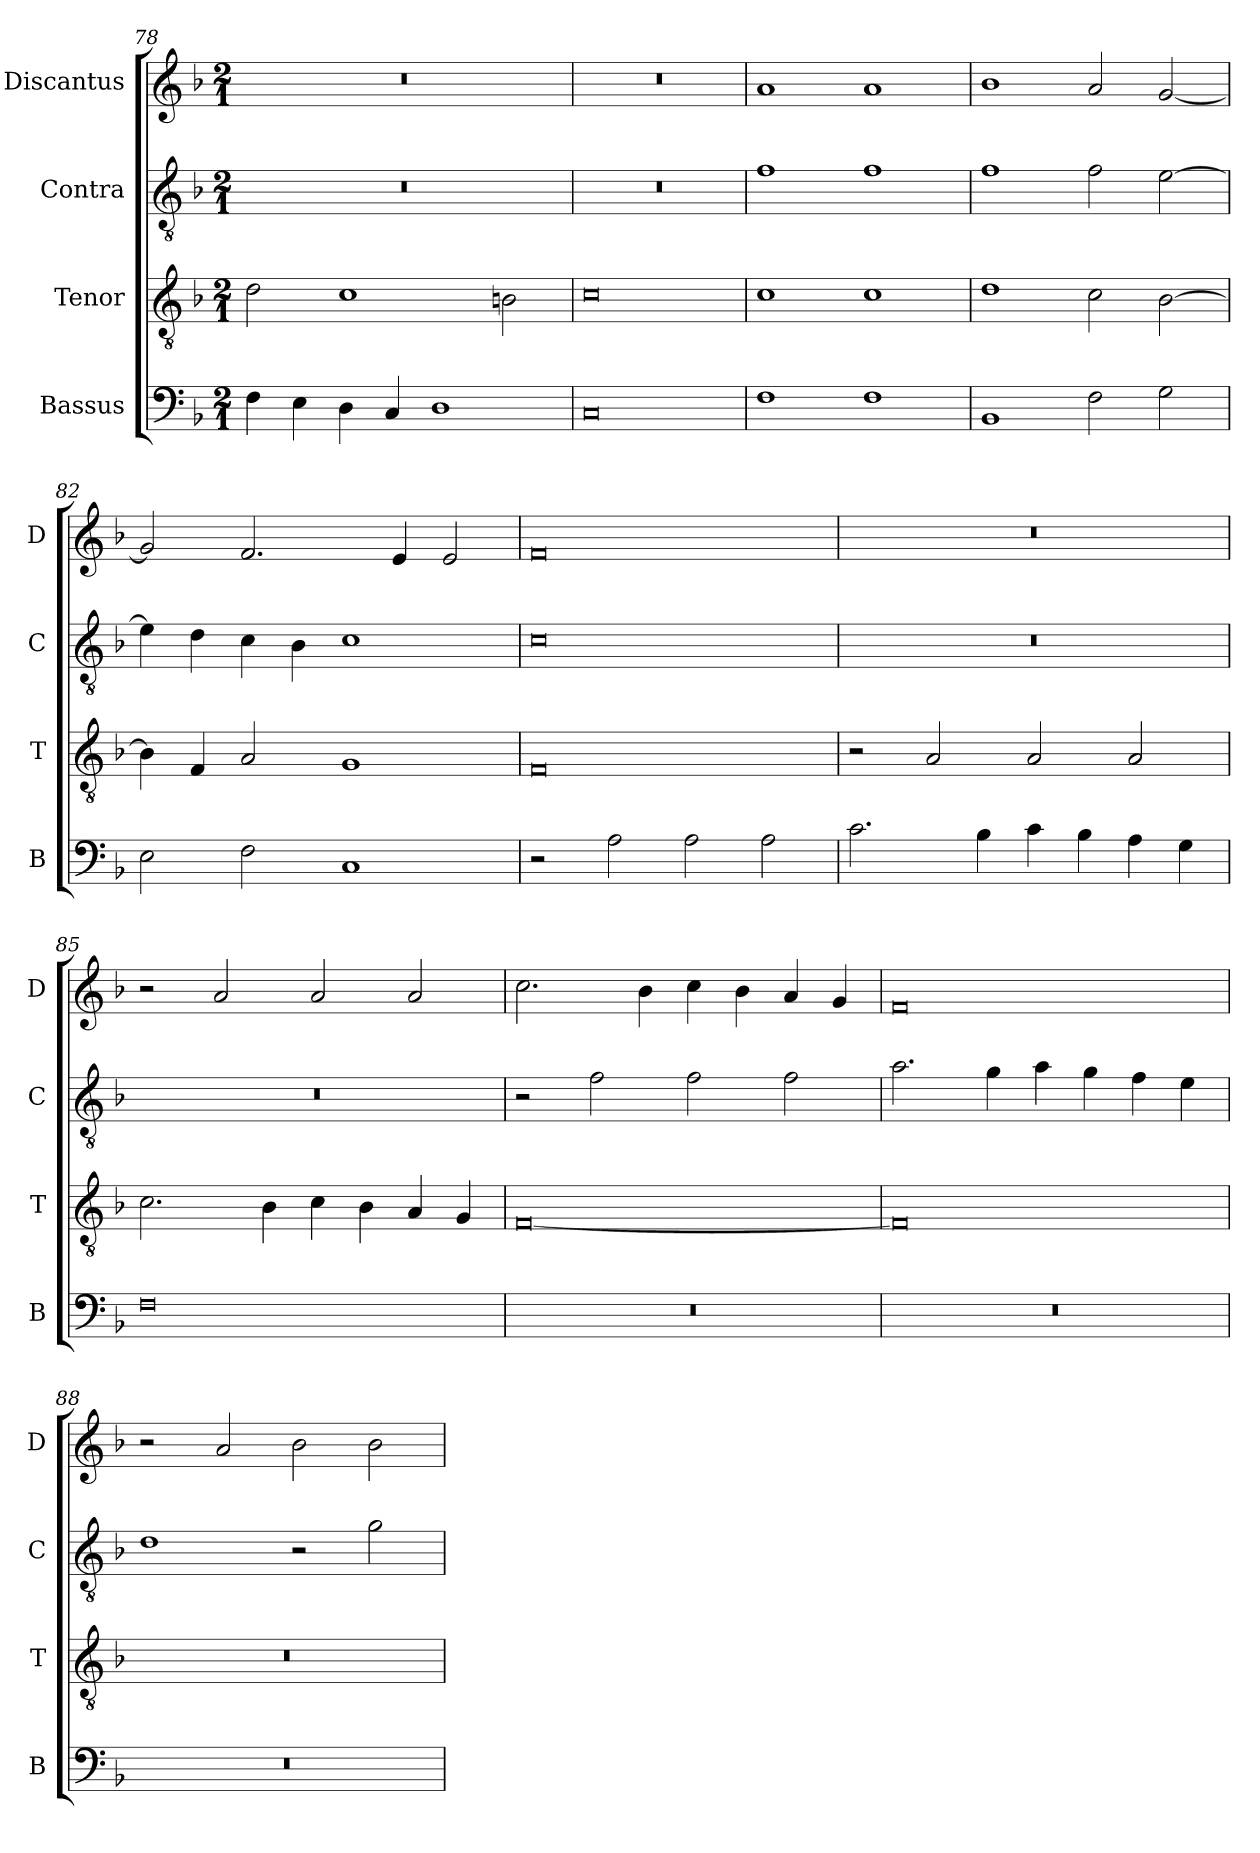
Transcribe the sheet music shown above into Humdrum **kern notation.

**kern	**kern	**kern	**kern
*part4	*part3	*part2	*part1
*staff4	*staff3	*staff2	*staff1
*I"Bassus	*I"Tenor	*I"Contra	*I"Discantus
*I'B	*I'T	*I'C	*I'D
*clefF4	*clefGv2	*clefGv2	*clefG2
*k[b-]	*k[b-]	*k[b-]	*k[b-]
*M2/1	*M2/1	*M2/1	*M2/1
=78	=78	=78	=78
4F\	2d\	0r	0r
4E\	.	.	.
4D\	1c	.	.
4C/	.	.	.
1D	.	.	.
.	2Bn\	.	.
=79	=79	=79	=79
0C	0c	0r	0r
=80	=80	=80	=80
1F	1c	1f	1a
1F	1c	1f	1a
=81	=81	=81	=81
1BB-	1d	1f	1b-
2F\	2c\	2f\	2a/
2G\	[2B-\	[2e\	[2g/
=82	=82	=82	=82
2E\	4B-\]	4e\]	2g/]
.	4F/	4d\	.
2F\	2A/	4c\	2.f/
.	.	4B-\	.
1C	1G	1c	.
.	.	.	4e/
.	.	.	2e/
=83	=83	=83	=83
2r	0F	0c	0f
2A\	.	.	.
2A\	.	.	.
2A\	.	.	.
=84	=84	=84	=84
2.c\	2r	0r	0r
.	2A/	.	.
4B-\	.	.	.
4c\	2A/	.	.
4B-\	.	.	.
4A\	2A/	.	.
4G\	.	.	.
=85	=85	=85	=85
0F	2.c\	0r	2r
.	.	.	2a/
.	4B-\	.	.
.	4c\	.	2a/
.	4B-\	.	.
.	4A/	.	2a/
.	4G/	.	.
=86	=86	=86	=86
0r	[0F	2r	2.cc\
.	.	2f\	.
.	.	.	4b-\
.	.	2f\	4cc\
.	.	.	4b-\
.	.	2f\	4a/
.	.	.	4g/
=87	=87	=87	=87
0r	0F]	2.a\	0f
.	.	4g\	.
.	.	4a\	.
.	.	4g\	.
.	.	4f\	.
.	.	4e\	.
=88	=88	=88	=88
0r	0r	1d	2r
.	.	.	2a/
.	.	2r	2b-\
.	.	2g\	2b-\
=	=	=	=
*-	*-	*-	*-
